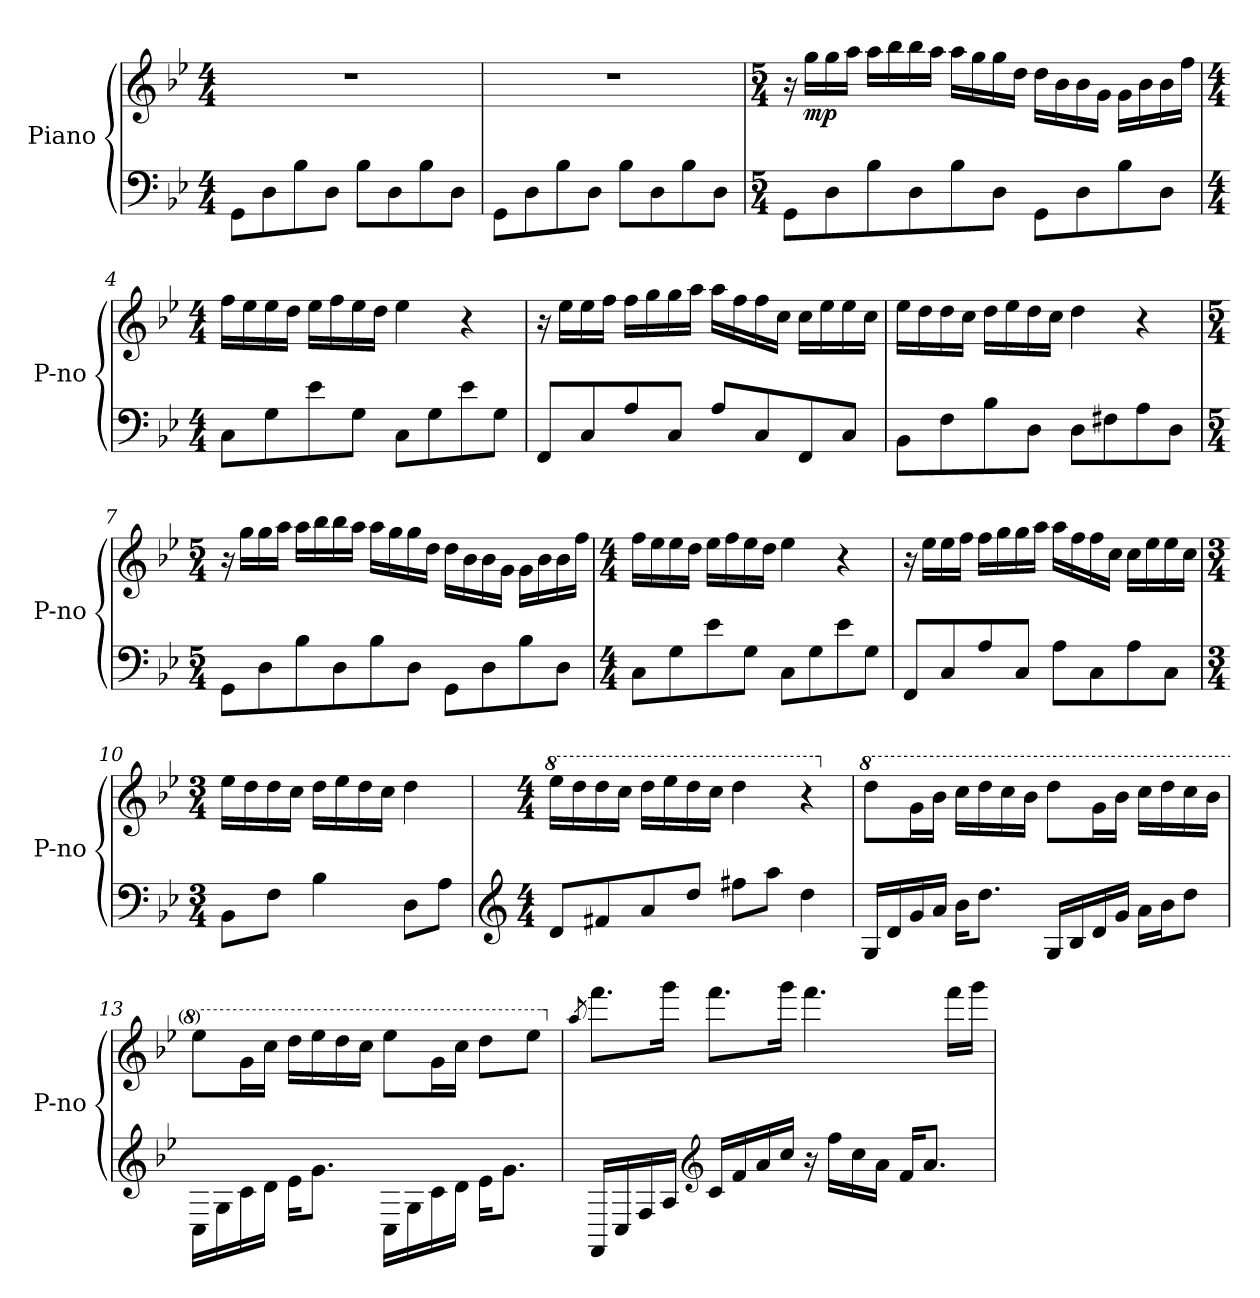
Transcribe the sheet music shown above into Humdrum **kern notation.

**kern	**kern	**dynam
*part1	*part1	*part1
*staff2	*staff1	*staff1/2
*I"Piano	*	*
*I'P-no	*	*
*clefF4	*clefG2	*
*k[b-e-]	*k[b-e-]	*
*M4/4	*M4/4	*
*MM90	*MM90	*
=1	=1	=1
8GG<\L	1r	.
8D<\	.	.
8B-<\	.	.
8D<\J	.	.
8B-<\L	.	.
8D<\	.	.
8B-<\	.	.
8D<\J	.	.
=2	=2	=2
8GG<\L	1r	.
8D<\	.	.
8B-<\	.	.
8D<\J	.	.
8B-<\L	.	.
8D<\	.	.
8B-<\	.	.
8D<\J	.	.
!!LO:LB:g=z
=3	=3	=3
*M5/4	*M5/4	*
8GG<\L	16r	.
!	!	!LO:DY:b
.	16gg\LL	mp
8D<\	16gg\	.
.	16aa\JJ	.
8B-<\	16aa\LL	.
.	16bb-\	.
8D<\	16bb-\	.
.	16aa\JJ	.
8B-<\	16aa\LL	.
.	16gg\	.
8D<\J	16gg\	.
.	16dd\JJ	.
8GG<\L	16dd\LL	.
.	16b-\	.
8D<\	16b-\	.
.	16g\JJ	.
8B-<\	16g\LL	.
.	16b-\	.
8D<\J	16b-\	.
.	16ff\JJ	.
=4	=4	=4
*M4/4	*M4/4	*
8C<\L	16ff\LL	.
.	16ee-\	.
8G<\	16ee-\	.
.	16dd\JJ	.
8e-<\	16ee-\LL	.
.	16ff\	.
8G<\J	16ee-\	.
.	16dd\JJ	.
8C<\L	4ee-\	.
8G<\	.	.
8e-<\	4r	.
8G<\J	.	.
!!LO:LB:g=z
=5	=5	=5
8FF</L	16r	.
.	16ee-\LL	.
8C</	16ee-\	.
.	16ff\JJ	.
8A</	16ff\LL	.
.	16gg\	.
8C</J	16gg\	.
.	16aa\JJ	.
8A</L	16aa\LL	.
.	16ff\	.
8C</	16ff\	.
.	16cc\JJ	.
8FF</	16cc\LL	.
.	16ee-\	.
8C</J	16ee-\	.
.	16cc\JJ	.
=6	=6	=6
8BB-<\L	16ee-\LL	.
.	16dd\	.
8F<\	16dd\	.
.	16cc\JJ	.
8B-<\	16dd\LL	.
.	16ee-\	.
8D<\J	16dd\	.
.	16cc\JJ	.
8D<\L	4dd\	.
8F#X<\	.	.
8A<\	4r	.
8D<\J	.	.
!!LO:LB:g=z
=7	=7	=7
*M5/4	*M5/4	*
8GG<\L	16r	.
!	!	!LO:DY:b
!	!	!LO:DY:n=1:b
.	16gg\LL	f other-dynamics
8D<\	16gg\	.
.	16aa\JJ	.
8B-<\	16aa\LL	.
.	16bb-\	.
8D<\	16bb-\	.
.	16aa\JJ	.
8B-<\	16aa\LL	.
.	16gg\	.
8D<\J	16gg\	.
.	16dd\JJ	.
8GG<\L	16dd\LL	.
.	16b-\	.
8D<\	16b-\	.
.	16g\JJ	.
8B-<\	16g\LL	.
.	16b-\	.
8D<\J	16b-\	.
.	16ff\JJ	.
=8	=8	=8
*M4/4	*M4/4	*
8C<\L	16ff\LL	.
.	16ee-\	.
8G<\	16ee-\	.
.	16dd\JJ	.
8e-<\	16ee-\LL	.
.	16ff\	.
8G<\J	16ee-\	.
.	16dd\JJ	.
8C<\L	4ee-\	.
8G<\	.	.
8e-<\	4r	.
8G<\J	.	.
!!LO:LB:g=z
=9	=9	=9
8FF</L	16r	.
.	16ee-\LL	.
8C</	16ee-\	.
.	16ff\JJ	.
8A</	16ff\LL	.
.	16gg\	.
8C</J	16gg\	.
.	16aa\JJ	.
8A<\L	16aa\LL	.
.	16ff\	.
8C<\	16ff\	.
.	16cc\JJ	.
8A<\	16cc\LL	.
.	16ee-\	.
8C<\J	16ee-\	.
.	16cc\JJ	.
=10	=10	=10
*M3/4	*M3/4	*
8BB-<\L	16ee-\LL	.
.	16dd\	.
8F<\J	16dd\	.
.	16cc\JJ	.
4B-<\	16dd\LL	.
.	16ee-\	.
.	16dd\	.
.	16cc\JJ	.
8D<\L	4dd\	.
8A<\J	.	.
=11	=11	=11
*clefG2	*	*
*M4/4	*M4/4	*
*	*8va	*
8d</L	16eee-\LL	.
.	16ddd\	.
8f#X</	16ddd\	.
.	16ccc\JJ	.
8a</	16ddd\LL	.
.	16eee-\	.
8dd</J	16ddd\	.
.	16ccc\JJ	.
8ff#X<\L	4ddd\	.
8aa<\J	.	.
4dd<\	4r	.
!!LO:PB:g=z
=12	=12	=12
*	*X8va	*
*	*8va	*
16G</LL	8ddd\L	.
16d</	.	.
16g</	16gg\L	.
16a</JJ	16bb-\JJ	.
16b-<\KL	16ccc\LL	.
8.dd<\J	16ddd\	.
.	16ccc\	.
.	16bb-\JJ	.
16G</LL	8ddd\L	.
16B-</	.	.
16d</	16gg\L	.
16g</JJ	16bb-\JJ	.
16a<\LL	16ccc\LL	.
16b-<\J	16ddd\	.
8dd<\J	16ccc\	.
.	16bb-\JJ	.
=13	=13	=13
16C<\LL	8eee-\L	.
16G<\	.	.
16c<\	16gg\L	.
16d<\JJ	16ccc\JJ	.
16e-<\KL	16ddd\LL	.
8.g<\J	16eee-\	.
.	16ddd\	.
.	16ccc\JJ	.
16C<\LL	8eee-\L	.
16G<\	.	.
16c<\	16gg\L	.
16d<\JJ	16ccc\JJ	.
16e-<\KL	8ddd\L	.
8.g<\J	.	.
.	8eee-\J	.
!!LO:LB:g=z
=14	=14	=14
*	*X8va	*
.	8qaa/	.
16FF</LL	8.fff\L	.
16C</	.	.
16F</	.	.
16A</JJ	16ggg\Jk	.
*clefG2	*	*
16c</LL	8.fff\L	.
16f</	.	.
16a</	.	.
16cc</JJ	16ggg\Jk	.
16r	4.fff\	.
16ff<\LL	.	.
16cc<\	.	.
16a<\JJ	.	.
16f</KL	.	.
8.a</J	.	.
.	16fff\LL	.
.	16ggg\JJ	.
=	=	=
*-	*-	*-
